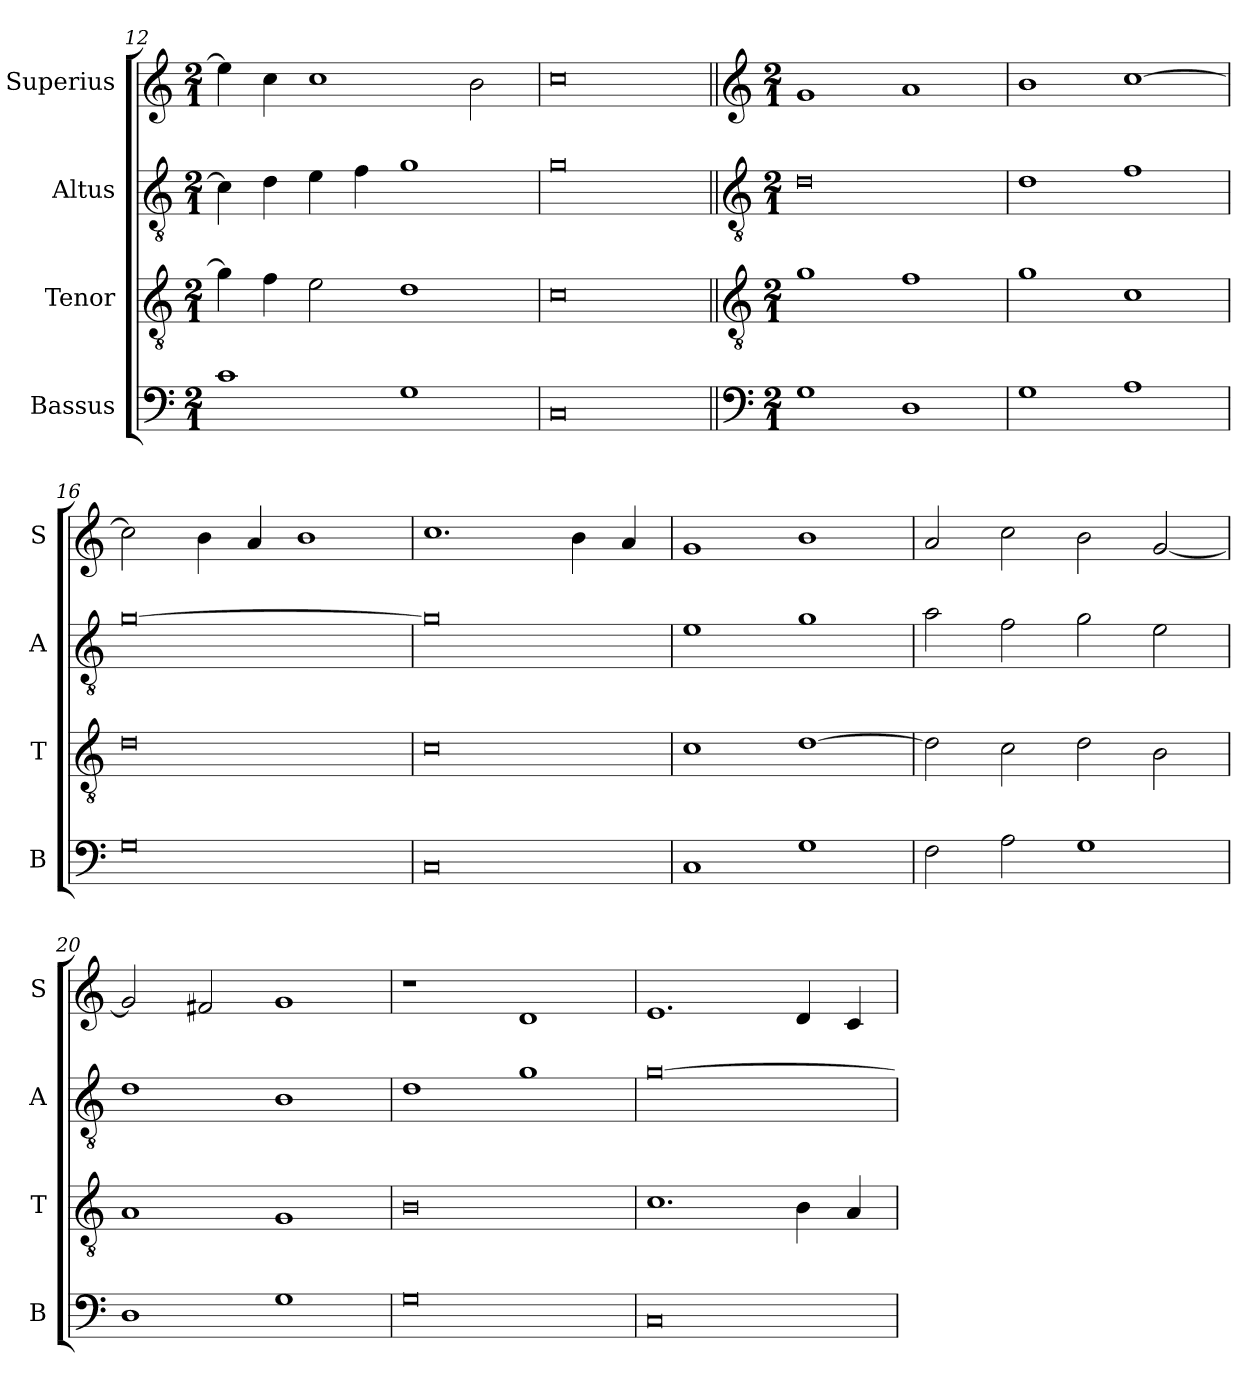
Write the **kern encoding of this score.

**kern	**kern	**kern	**kern
*part4	*part3	*part2	*part1
*staff4	*staff3	*staff2	*staff1
*I"Bassus	*I"Tenor	*I"Altus	*I"Superius
*I'B	*I'T	*I'A	*I'S
*clefF4	*clefGv2	*clefGv2	*clefG2
*k[]	*k[]	*k[]	*k[]
*M2/1	*M2/1	*M2/1	*M2/1
=12	=12	=12	=12
1c	4g\]	4c\]	4ee\]
.	4f\	4d\	4cc\
.	2e\	4e\	1cc
.	.	4f\	.
1G	1d	1g	.
.	.	.	2b\
=13	=13	=13	=13
0C	0c	0g	0cc
!!LO:LB:g=z
=14||	=14||	=14||	=14||
*clefF4	*clefGv2	*clefGv2	*clefG2
*k[]	*k[]	*k[]	*k[]
*M2/1	*M2/1	*M2/1	*M2/1
1G	1g	0d	1g
1D	1f	.	1a
=15	=15	=15	=15
1G	1g	1d	1b
1A	1c	1f	[1cc
=16	=16	=16	=16
0G	0d	[0g	2cc\]
.	.	.	4b\
.	.	.	4a/
.	.	.	1b
=17	=17	=17	=17
0C	0c	0g]	1.cc
.	.	.	4b\
.	.	.	4a/
=18	=18	=18	=18
1C	1c	1e	1g
1G	[1d	1g	1b
=19	=19	=19	=19
2F\	2d\]	2a\	2a/
2A\	2c\	2f\	2cc\
1G	2d\	2g\	2b\
.	2B\	2e\	[2g/
=20	=20	=20	=20
1D	1A	1d	2g/]
.	.	.	2f#X/
1G	1G	1B	1g
=21	=21	=21	=21
0G	0B	1d	1r
.	.	1g	1d
=22	=22	=22	=22
0C	1.c	[0g	1.e
.	4B\	.	4d/
.	4A/	.	4c/
=	=	=	=
*-	*-	*-	*-
